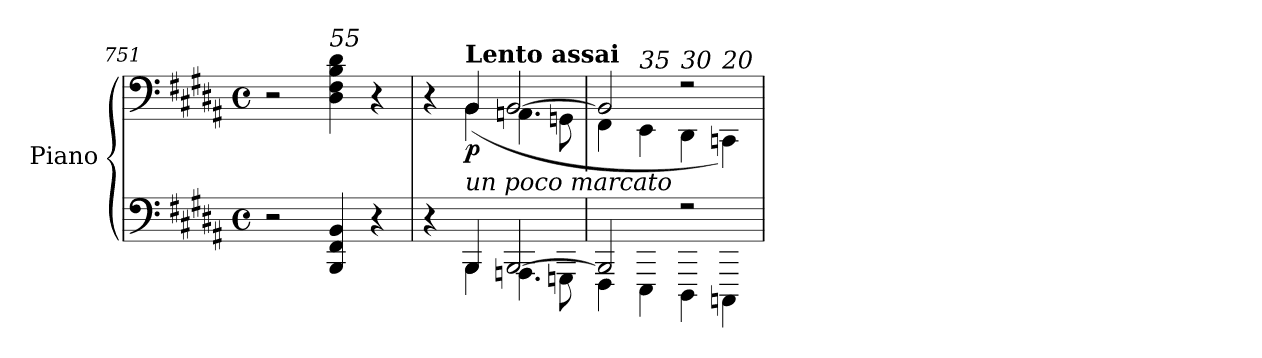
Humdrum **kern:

**kern	**kern	**dynam
*part1	*part1	*part1
*staff2	*staff1	*staff1/2
*I"Piano	*	*
*I'Pno	*	*
*clefF4	*clefF4	*
*k[f#c#g#d#a#]	*k[f#c#g#d#a#]	*
*M4/4	*M4/4	*
*met(c)	*met(c)	*
=751	=751	=751
2r	2r	.
!	!LO:TX:a:i:t=55	!
4BBB/ 4FF#/ 4BB/	4D#\ 4F#\ 4B\ 4d#\	.
4r	4r	.
=752	=752	=752
*^	*^	*
4r	4ryy	4r	4ryy	.
!	!	!LO:TX:a:B:t=Lento assai	!	!
!	!	!LO:TX:b:i:t=un poco marcato	!	!
!	!	!	!	!LO:DY:b
4BBB/	4BBB\	4BB/	(<4BB\	p
[2BBB/	4.AAAn\	[2BB/	4.AAn\	.
.	8GGGn\	.	8GGn\	.
=753	=753	=753	=753	=753
2BBB/]	4FFF#\	2BB/]	4FF#\	.
!	!	!	!LO:TX:a:i:t=35	!
.	4EEE\	.	4EE\	.
!	!	!LO:TX:a:i:t=30	!	!
2r	4DDD#\	2r	4DD#\	.
!	!	!	!LO:TX:a:i:t=20	!
.	4CCCn\	.	4CCn\)	.
*v	*v	*	*	*
*	*v	*v	*
=	=	=
*-	*-	*-
